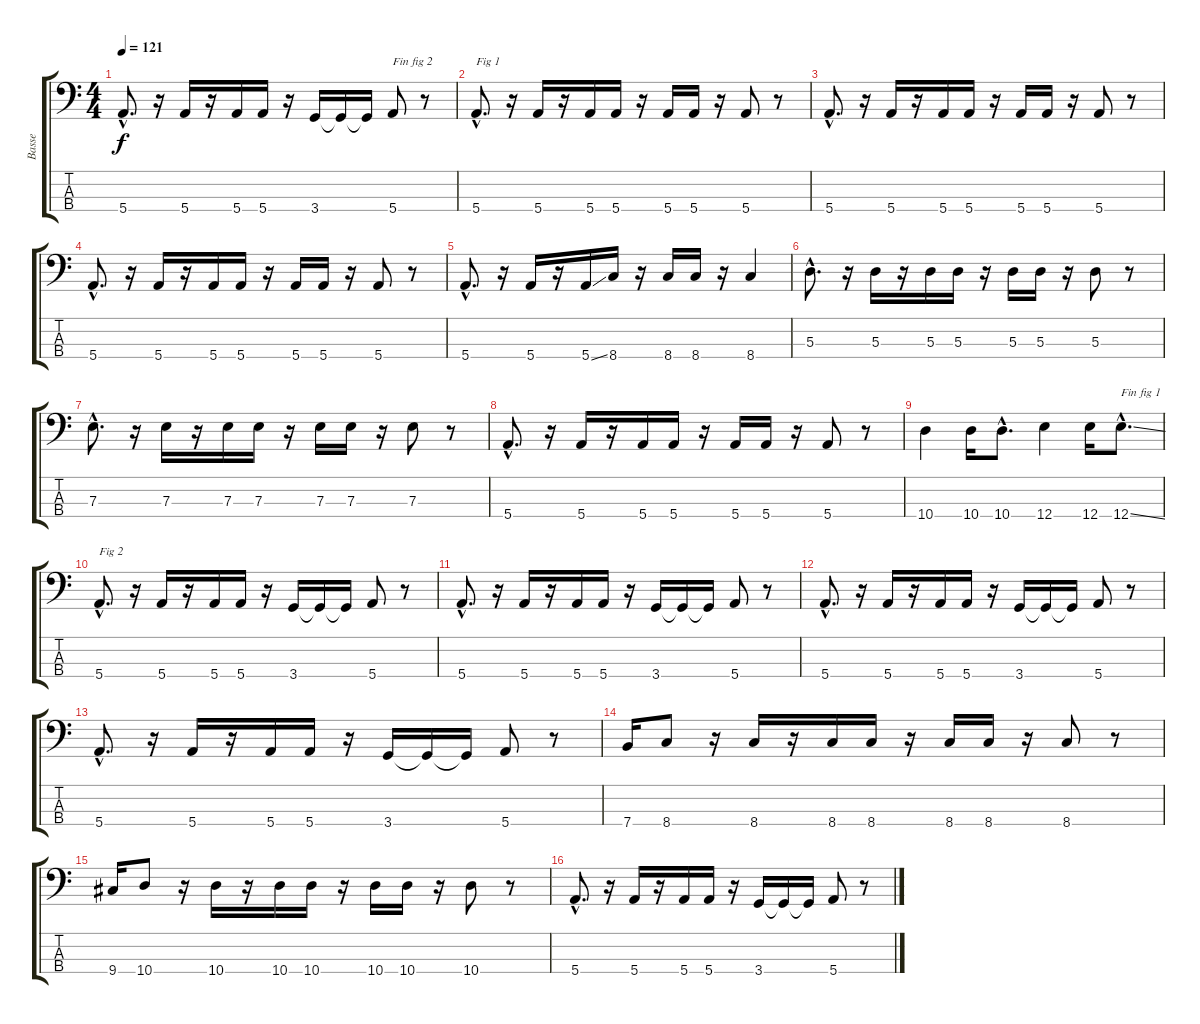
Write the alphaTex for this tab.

\track ("Basse" "Basse") {instrument synthbass2}
\staff {score tabs}
\tuning (G2 D2 A1 E1) {hide}
\ts (4 4)
\tempo 121
\clef f4
\ks c
5.4{hac}.8{d dy f} r.16 5.4.16 r.16 5.4.16 5.4.16 r.16 3.4.16 3.4{t}.16 3.4{t}.16 5.4.8{txt "Fin fig 2"} r.8 |
5.4{hac}.8{d txt "Fig 1"} r.16 5.4.16 r.16 5.4.16 5.4.16 r.16 5.4.16 5.4.16 r.16 5.4.8 r.8 |
5.4{hac}.8{d} r.16 5.4.16 r.16 5.4.16 5.4.16 r.16 5.4.16 5.4.16 r.16 5.4.8 r.8 |
5.4{hac}.8{d} r.16 5.4.16 r.16 5.4.16 5.4.16 r.16 5.4.16 5.4.16 r.16 5.4.8 r.8 |
5.4{hac}.8{d} r.16 5.4.16 r.16 5.4{ss}.16 8.4.16 r.16 8.4.16 8.4.16 r.16 8.4.4 |
5.3{hac}.8{d} r.16 5.3.16 r.16 5.3.16 5.3.16 r.16 5.3.16 5.3.16 r.16 5.3.8 r.8 |
7.3{hac}.8{d} r.16 7.3.16 r.16 7.3.16 7.3.16 r.16 7.3.16 7.3.16 r.16 7.3.8 r.8 |
5.4{hac}.8{d} r.16 5.4.16 r.16 5.4.16 5.4.16 r.16 5.4.16 5.4.16 r.16 5.4.8 r.8 |
10.4.4 10.4.16 10.4{hac}.8{d} 12.4.4 12.4.16 12.4{ss hac}.8{d txt "Fin fig 1"} |
5.4{hac}.8{d txt "Fig 2"} r.16 5.4.16 r.16 5.4.16 5.4.16 r.16 3.4.16 3.4{t}.16 3.4{t}.16 5.4.8 r.8 |
5.4{hac}.8{d} r.16 5.4.16 r.16 5.4.16 5.4.16 r.16 3.4.16 3.4{t}.16 3.4{t}.16 5.4.8 r.8 |
5.4{hac}.8{d} r.16 5.4.16 r.16 5.4.16 5.4.16 r.16 3.4.16 3.4{t}.16 3.4{t}.16 5.4.8 r.8 |
5.4{hac}.8{d} r.16 5.4.16 r.16 5.4.16 5.4.16 r.16 3.4.16 3.4{t}.16 3.4{t}.16 5.4.8 r.8 |
7.4.16 8.4.8 r.16 8.4.16 r.16 8.4.16 8.4.16 r.16 8.4.16 8.4.16 r.16 8.4.8 r.8 |
9.4.16 10.4.8 r.16 10.4.16 r.16 10.4.16 10.4.16 r.16 10.4.16 10.4.16 r.16 10.4.8 r.8 |
5.4{hac}.8{d} r.16 5.4.16 r.16 5.4.16 5.4.16 r.16 3.4.16 3.4{t}.16 3.4{t}.16 5.4.8 r.8
